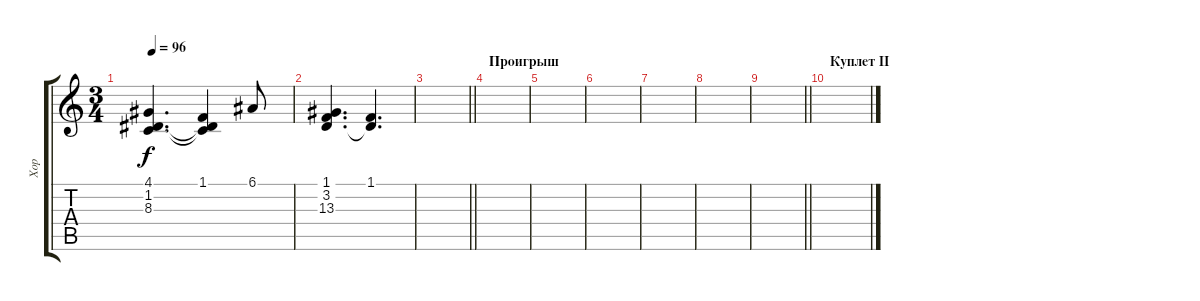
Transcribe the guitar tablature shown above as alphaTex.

\track ("Хор" "Хор") {instrument choiraahs}
\staff {score tabs}
\tuning (E4 B3 G3 D3 A2 E2) {hide}
\ts (3 4)
\tempo 96
\clef g2
\ks c
(4.1 1.2 8.3).4{d dy f} (1.1 1.2{t} 8.3{t}).4 6.1.8 |
(1.1 3.2 13.3).4{d} (1.1 3.2{t}).4{d} |
\barLineRight lightlight
|
\section ("" "Проигрыш")
|
|
|
|
|
\barLineRight lightlight
|
\section ("" "Куплет II")
